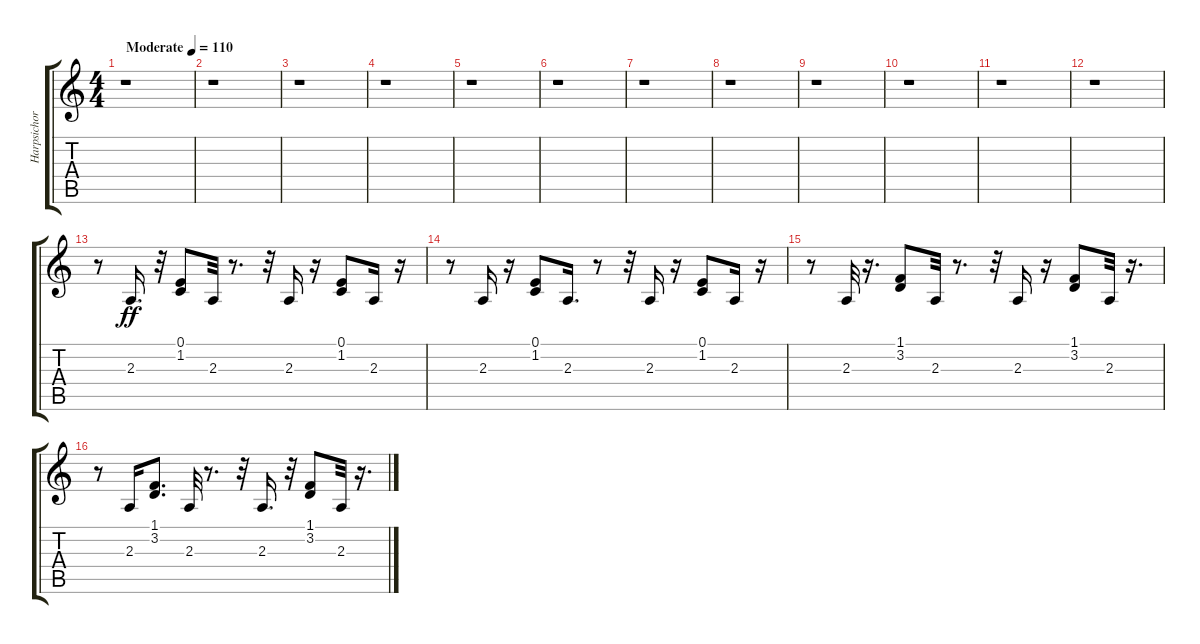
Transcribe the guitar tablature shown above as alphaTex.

\track ("Harpsichord" "Harpsichor") {instrument harpsichord}
\staff {score tabs}
\tuning (E4 B3 G3 D3 A2 E2) {hide}
\ts (4 4)
\tempo (110 "Moderate")
\clef g2
\ks c
r.1{dy ff instrument harpsichord} |
r.1 |
r.1 |
r.1 |
r.1 |
r.1 |
r.1 |
r.1 |
r.1 |
r.1 |
r.1 |
r.1 |
r.8 2.3.16{d instrument harpsichord} r.32 (0.1 1.2).8 2.3.32 r.8{d} r.32 2.3.16 r.16 (0.1 1.2).8 2.3.16 r.16 |
r.8 2.3.16 r.16 (0.1 1.2).8 2.3.16{d} r.8 r.32 2.3.16 r.16 (0.1 1.2).8 2.3.16 r.16 |
r.8 2.3.32 r.16{d} (1.1 3.2).8 2.3.32 r.8{d} r.32 2.3.16 r.16 (1.1 3.2).8 2.3.32 r.16{d} |
r.8 2.3.16 (1.1 3.2).8{d} 2.3.32 r.8{d} r.32 2.3.16{d} r.32 (1.1 3.2).8 2.3.32 r.16{d}
